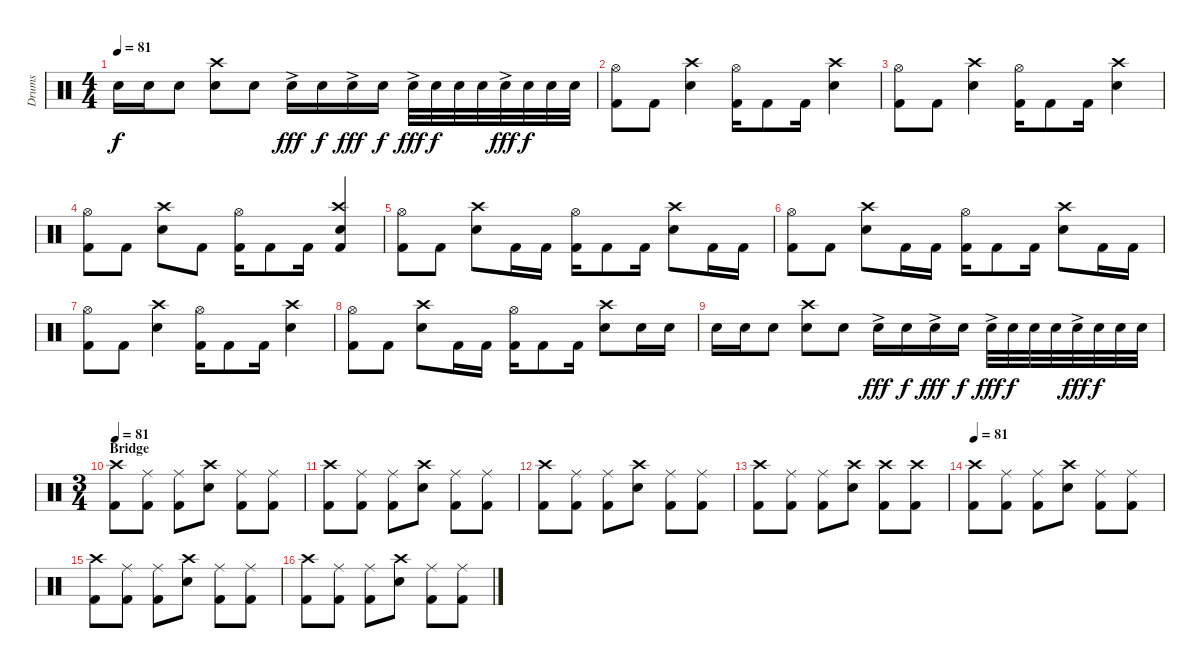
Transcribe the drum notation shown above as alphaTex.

\track ("Drums" "Drums") {instrument percussion}
\staff {score}
\articulation defaults
\ts (4 4)
\tempo 81
\clef neutral
\ks c "Electric Snare (hit)".16{dy f} "Electric Snare (hit)".16 "Electric Snare (hit)".8
("Crash high (hit)" "Electric Snare (hit)").8 "Electric Snare (hit)".8 "Electric Snare (hit)"{ac}.16{dy fff} "Electric Snare (hit)".16{dy f} "Electric Snare (hit)"{ac}.16{dy fff} "Electric Snare (hit)".16{dy f} "Electric Snare (hit)"{ac}.32{dy fff} "Electric Snare (hit)".32{dy f} "Electric Snare (hit)".32 "Electric Snare (hit)".32 "Electric Snare (hit)"{ac}.32{dy fff} "Electric Snare (hit)".32{dy f} "Electric Snare (hit)".32 "Electric Snare (hit)".32 |
("Hi-Hat (open)" "Kick (hit) 2").8 "Kick (hit) 2".8 ("Crash high (hit)" "Electric Snare (hit)").4 ("Hi-Hat (open)" "Kick (hit) 2").16 "Kick (hit) 2".8 "Kick (hit) 2".16 ("Crash high (hit)" "Electric Snare (hit)").4 |
("Hi-Hat (open)" "Kick (hit) 2").8 "Kick (hit) 2".8 ("Crash high (hit)" "Electric Snare (hit)").4 ("Hi-Hat (open)" "Kick (hit) 2").16 "Kick (hit) 2".8 "Kick (hit) 2".16 ("Crash high (hit)" "Electric Snare (hit)").4 |
("Hi-Hat (open)" "Kick (hit) 2").8 "Kick (hit) 2".8 ("Crash high (hit)" "Electric Snare (hit)").8 "Kick (hit) 2".8 ("Hi-Hat (open)" "Kick (hit) 2").16 "Kick (hit) 2".8 "Kick (hit) 2".16 ("Crash high (hit)" "Electric Snare (hit)" "Kick (hit) 2").4 |
("Hi-Hat (open)" "Kick (hit) 2").8 "Kick (hit) 2".8 ("Crash high (hit)" "Electric Snare (hit)").8 "Kick (hit) 2".16 "Kick (hit) 2".16 ("Hi-Hat (open)" "Kick (hit) 2").16 "Kick (hit) 2".8 "Kick (hit) 2".16 ("Crash high (hit)" "Electric Snare (hit)").8 "Kick (hit) 2".16 "Kick (hit) 2".16 |
("Hi-Hat (open)" "Kick (hit) 2").8 "Kick (hit) 2".8 ("Crash high (hit)" "Electric Snare (hit)").8 "Kick (hit) 2".16 "Kick (hit) 2".16 ("Hi-Hat (open)" "Kick (hit) 2").16 "Kick (hit) 2".8 "Kick (hit) 2".16 ("Crash high (hit)" "Electric Snare (hit)").8 "Kick (hit) 2".16 "Kick (hit) 2".16 |
("Hi-Hat (open)" "Kick (hit) 2").8 "Kick (hit) 2".8 ("Crash high (hit)" "Electric Snare (hit)").4 ("Hi-Hat (open)" "Kick (hit) 2").16 "Kick (hit) 2".8 "Kick (hit) 2".16 ("Crash high (hit)" "Electric Snare (hit)").4 |
("Hi-Hat (open)" "Kick (hit) 2").8 "Kick (hit) 2".8 ("Crash high (hit)" "Electric Snare (hit)").8 "Kick (hit) 2".16 "Kick (hit) 2".16 ("Hi-Hat (open)" "Kick (hit) 2").16 "Kick (hit) 2".8 "Kick (hit) 2".16 ("Crash high (hit)" "Electric Snare (hit)").8 "Electric Snare (hit)".16 "Electric Snare (hit)".16 |
"Electric Snare (hit)".16 "Electric Snare (hit)".16 "Electric Snare (hit)".8 ("Crash high (hit)" "Electric Snare (hit)").8 "Electric Snare (hit)".8 "Electric Snare (hit)"{ac}.16{dy fff} "Electric Snare (hit)".16{dy f} "Electric Snare (hit)"{ac}.16{dy fff} "Electric Snare (hit)".16{dy f} "Electric Snare (hit)"{ac}.32{dy fff} "Electric Snare (hit)".32{dy f} "Electric Snare (hit)".32 "Electric Snare (hit)".32 "Electric Snare (hit)"{ac}.32{dy fff} "Electric Snare (hit)".32{dy f} "Electric Snare (hit)".32 "Electric Snare (hit)".32 |
\ts (3 4)
\section ("" "Bridge")
\tempo 81
("Crash high (hit)" "Kick (hit) 2").8 ("Ride (middle)" "Kick (hit) 2").8 ("Ride (middle)" "Kick (hit) 2").8 ("Crash high (hit)" "Electric Snare (hit)").8 ("Ride (middle)" "Kick (hit) 2").8 ("Ride (middle)" "Kick (hit) 2").8 |
("Crash high (hit)" "Kick (hit) 2").8 ("Ride (middle)" "Kick (hit) 2").8 ("Ride (middle)" "Kick (hit) 2").8 ("Crash high (hit)" "Electric Snare (hit)").8 ("Ride (middle)" "Kick (hit) 2").8 ("Ride (middle)" "Kick (hit) 2").8 |
("Crash high (hit)" "Kick (hit) 2").8 ("Ride (middle)" "Kick (hit) 2").8 ("Ride (middle)" "Kick (hit) 2").8 ("Crash high (hit)" "Electric Snare (hit)").8 ("Ride (middle)" "Kick (hit) 2").8 ("Ride (middle)" "Kick (hit) 2").8 |
("Crash high (hit)" "Kick (hit) 2").8 ("Ride (middle)" "Kick (hit) 2").8 ("Ride (middle)" "Kick (hit) 2").8 ("Crash high (hit)" "Electric Snare (hit)").8 ("Crash high (hit)" "Kick (hit) 2").8 ("Crash high (hit)" "Kick (hit) 2").8 |
\tempo 81
("Crash high (hit)" "Kick (hit) 2").8 ("Ride (middle)" "Kick (hit) 2").8 ("Ride (middle)" "Kick (hit) 2").8 ("Crash high (hit)" "Electric Snare (hit)").8 ("Ride (middle)" "Kick (hit) 2").8 ("Ride (middle)" "Kick (hit) 2").8 |
("Crash high (hit)" "Kick (hit) 2").8 ("Ride (middle)" "Kick (hit) 2").8 ("Ride (middle)" "Kick (hit) 2").8 ("Crash high (hit)" "Electric Snare (hit)").8 ("Ride (middle)" "Kick (hit) 2").8 ("Ride (middle)" "Kick (hit) 2").8 |
("Crash high (hit)" "Kick (hit) 2").8 ("Ride (middle)" "Kick (hit) 2").8 ("Ride (middle)" "Kick (hit) 2").8 ("Crash high (hit)" "Electric Snare (hit)").8 ("Ride (middle)" "Kick (hit) 2").8 ("Ride (middle)" "Kick (hit) 2").8
